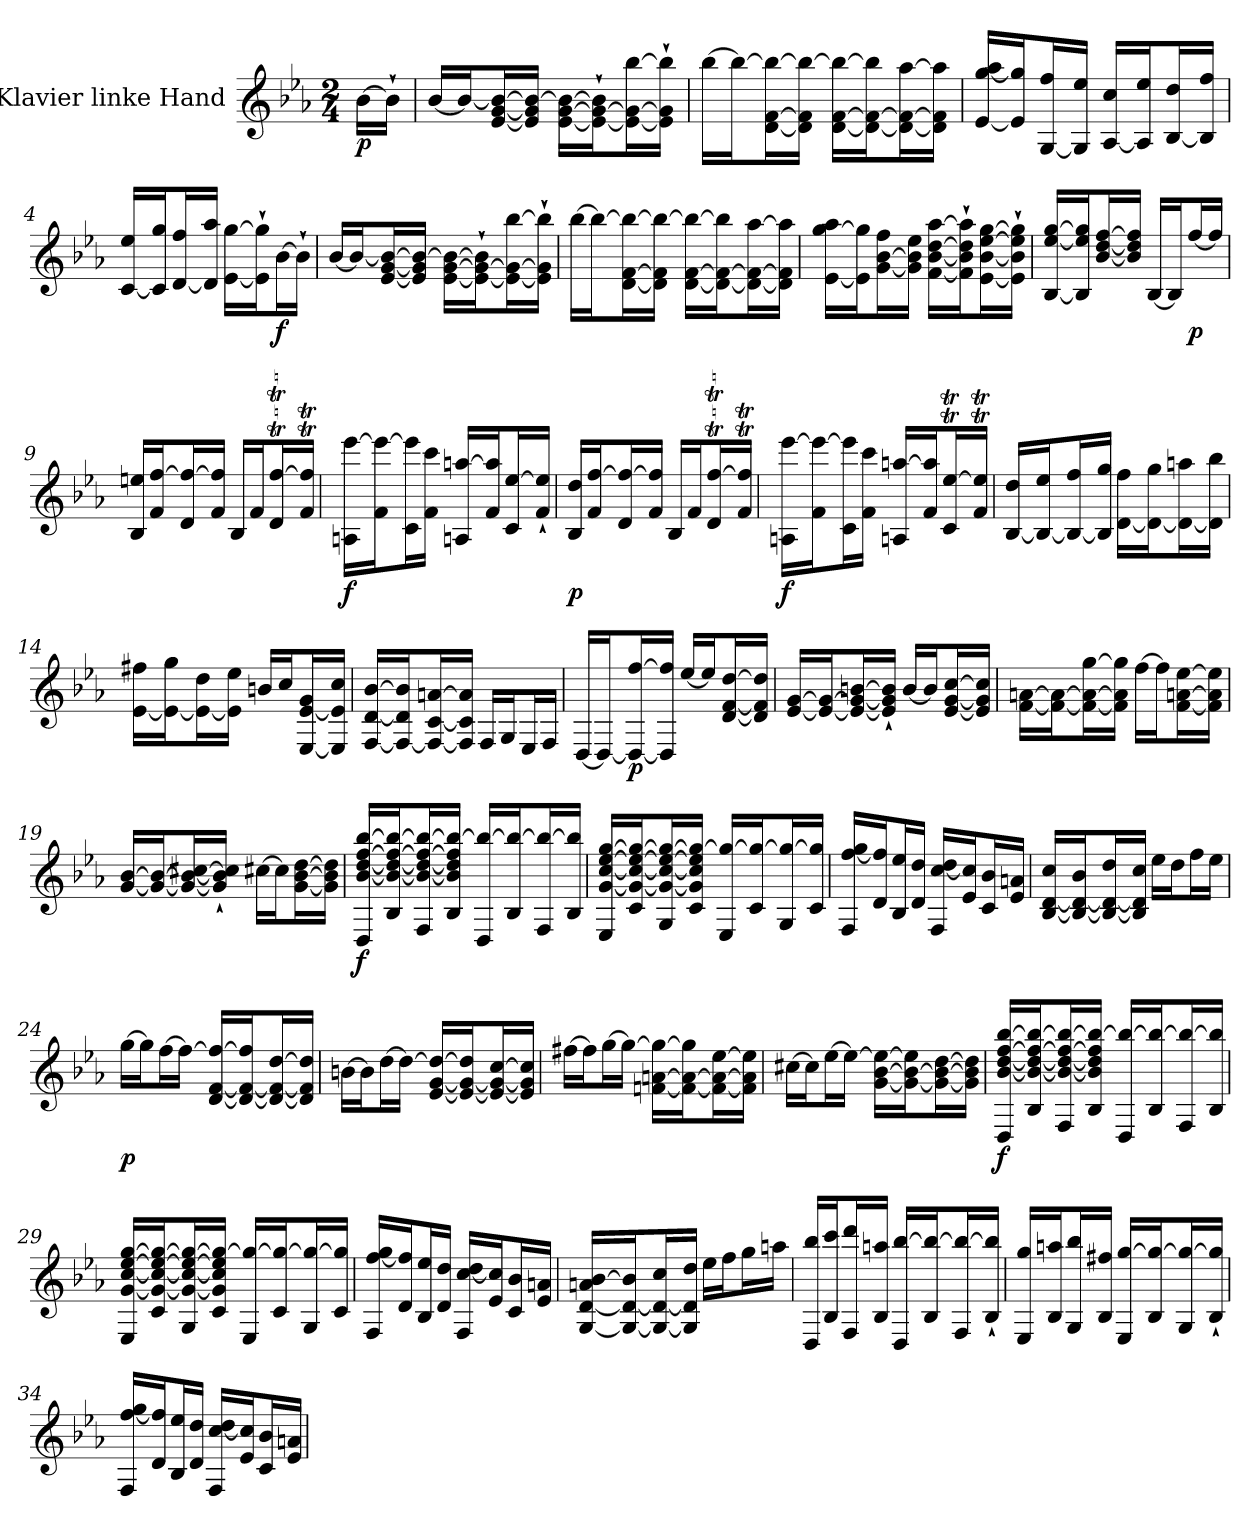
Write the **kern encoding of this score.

**kern	**dynam
*part1	*part1
*staff1	*staff1
*I"Klavier linke Hand	*
*clefG2	*
*k[b-e-a-]	*
*M2/4	*
=	=
[16b-LL	p
16b-`JJ]	.
=1	=1
[16b-LL	.
16b-J_	.
[16e- [16g 16b-_L	.
16e-] 16g] 16b-_JJ	.
[16e- [16g 16b-_LL	.
16e-_` 16g_` 16b-]`J	.
16e-_ 16g_ [16bb-L	.
16e-]` 16g]` 16bb-]`JJ	.
=2	=2
[16bb-LL	.
16bb-J_	.
[16d [16f 16bb-_L	.
16d] 16f] 16bb-_JJ	.
[16d [16f 16bb-_LL	.
16d_ 16f_ 16bb-]J	.
16d_ 16f_ [16aa-L	.
16d] 16f] 16aa-]JJ	.
=3	=3
[16e- [16gg 16aa-LL	.
16e-] 16gg]J	.
[16G 16ffL	.
16G] 16ee-JJ	.
[16A- 16ccLL	.
16A-] 16ee-J	.
[16B- 16ddL	.
16B-] 16ffJJ	.
=4	=4
[16c 16ee-LL	.
16c] 16ggJ	.
[16d 16ffL	.
16d] 16aa-JJ	.
[16e- [16ggLL	.
16e-]` 16gg]`J	.
[16b-L	f
16b-`JJ]	.
=5	=5
[16b-LL	.
16b-J_	.
[16e- [16g 16b-_L	.
16e-] 16g] 16b-_JJ	.
[16e- [16g 16b-_LL	.
16e-_` 16g_` 16b-]`J	.
16e-_ 16g_ [16bb-L	.
16e-]` 16g]` 16bb-]`JJ	.
=6	=6
[16bb-LL	.
16bb-J_	.
[16d [16f 16bb-_L	.
16d] 16f] 16bb-_JJ	.
[16d [16f 16bb-_LL	.
16d_ 16f_ 16bb-]J	.
16d_ 16f_ [16aa-L	.
16d] 16f] 16aa-]JJ	.
=7	=7
[16e- [16gg 16aa-LL	.
16e-] 16gg]J	.
[16g [16b- 16ffL	.
16g] 16b-] 16ee-JJ	.
[16f [16b- [16dd [16aa-LL	.
16f]` 16b-]` 16dd]` 16aa-]`J	.
[16e- [16b- [16ee- [16ggL	.
16e-]` 16b-]` 16ee-]` 16gg]`JJ	.
=8	=8
[16B- [16ee- [16ggLL	.
16B-] 16ee-] 16gg]J	.
[16b- [16dd [16ffL	.
16b-] 16dd] 16ff]JJ	.
[16B-LL	.
16B-J]	.
[16ffL	p
16ffJJ]	.
=9	=9
16B- 16eenLL	.
16f [16ffJ	.
16d 16ff_L	.
16f 16ff]JJ	.
16B-LL	.
16fJ	.
16dT [16ffTL	.
16fT 16ff]TJJ	.
=10	=10
16An [16eee-LL	f
16f 16eee-_J	.
16c 16eee-]L	.
16f 16cccJJ	.
16An [16aanLL	.
16f 16aa]J	.
16c [16ee-L	.
16f` 16ee-]`JJ	.
=11	=11
16B- 16ddLL	p
16f [16ffJ	.
16d 16ff_L	.
16f 16ff]JJ	.
16B-LL	.
16fJ	.
16dT [16ffTL	.
16fT 16ff]TJJ	.
=12	=12
16An [16eee-LL	f
16f 16eee-_J	.
16c 16eee-]L	.
16f 16cccJJ	.
16An [16aanLL	.
16f 16aa]J	.
16cT [16ee-TL	.
16fT 16ee-]TJJ	.
=13	=13
[16B- 16ddLL	.
16B-_ 16ee-J	.
16B-_ 16ffL	.
16B-] 16ggJJ	.
[16d 16ffLL	.
16d_ 16ggJ	.
16d_ 16aanL	.
16d] 16bb-JJ	.
=14	=14
[16e- 16ff#XLL	.
16e-_ 16ggJ	.
16e-_ 16ddL	.
16e-] 16ee-JJ	.
16bnLL	.
16ccJ	.
[16E- [16e- 16gL	.
16E-] 16e-] 16ccJJ	.
=15	=15
[16F [16d [16b-LL	.
16F_ 16d] 16b-]J	.
16F_ [16c [16anL	.
16F] 16c] 16a]JJ	.
16FLL	.
16GJ	.
16E-L	.
16FJJ	.
=16	=16
[16DLL	.
16DJ_	.
16D_ [16ffL	p
16D] 16ff]JJ	.
[16ee-LL	.
16ee-J]	.
[16d [16f [16ddL	.
16d] 16f] 16dd]JJ	.
=17	=17
[16e- [16gLL	.
16e-_ 16g_J	.
16e-_ 16g_ [16bnL	.
16e-]` 16g]` 16b]`JJ	.
[16bLL	.
16bJ]	.
[16e- [16g [16ccL	.
16e-] 16g] 16cc]JJ	.
=18	=18
[16f [16anLL	.
16f_ 16a_J	.
16f_ 16a_ [16ggL	.
16f] 16a] 16gg]JJ	.
[16ffLL	.
16ffJ]	.
[16f [16an [16ee-L	.
16f] 16a] 16ee-]JJ	.
=19	=19
[16g [16b-LL	.
16g_ 16b-_J	.
16g_ 16b-_ [16cc#XL	.
16g]` 16b-]` 16cc#]`JJ	.
[16cc#XLL	.
16cc#J]	.
[16g [16b- [16ddL	.
16g] 16b-] 16dd]JJ	.
=20	=20
16D [16b- [16dd [16ff [16bb-LL	f
16B- 16b-_ 16dd_ 16ff_ 16bb-_J	.
16F 16b-_ 16dd_ 16ff_ 16bb-_L	.
16B- 16b-] 16dd] 16ff] 16bb-_JJ	.
16D 16bb-_LL	.
16B- 16bb-_J	.
16F 16bb-_L	.
16B- 16bb-]JJ	.
=21	=21
16E- [16g [16cc [16ee- [16ggLL	.
16c 16g_ 16cc_ 16ee-_ 16gg_J	.
16G 16g_ 16cc_ 16ee-_ 16gg_L	.
16c 16g] 16cc] 16ee-] 16gg_JJ	.
16E- 16gg_LL	.
16c 16gg_J	.
16G 16gg_L	.
16c 16gg]JJ	.
=22	=22
16F [16ff 16ggLL	.
16d 16ff]J	.
16B- 16ee-L	.
16d 16ddJJ	.
16F [16cc 16ddLL	.
16e- 16cc]J	.
16c 16b-L	.
16e- 16anJJ	.
=23	=23
[16B- [16d 16ccLL	.
16B-_ 16d_ 16b-J	.
16B-_ 16d_ 16ddL	.
16B-] 16d] 16ccJJ	.
16ee-LL	.
16ddJ	.
16ffL	.
16ee-JJ	.
=24	=24
[16ggLL	p
16ggJ]	.
[16ffL	.
16ffJJ_	.
[16d [16f 16ff_LL	.
16d_ 16f_ 16ff]J	.
16d_ 16f_ [16ddL	.
16d] 16f] 16dd]JJ	.
=25	=25
[16bnLL	.
16bJ]	.
[16ddL	.
16ddJJ_	.
[16e- [16g 16dd_LL	.
16e-_ 16g_ 16dd]J	.
16e-_ 16g_ [16ccL	.
16e-] 16g] 16cc]JJ	.
=26	=26
[16ff#XLL	.
16ff#J]	.
[16ggL	.
16ggJJ_	.
[16fn [16an 16gg_LL	.
16f_ 16a_ 16gg]J	.
16f_ 16a_ [16ee-L	.
16f] 16a] 16ee-]JJ	.
=27	=27
[16cc#XLL	.
16cc#J]	.
[16ee-L	.
16ee-JJ_	.
[16g [16b- 16ee-_LL	.
16g_ 16b-_ 16ee-]J	.
16g_ 16b-_ [16ddL	.
16g] 16b-] 16dd]JJ	.
=28	=28
16D [16b- [16dd [16ff [16bb-LL	f
16B- 16b-_ 16dd_ 16ff_ 16bb-_J	.
16F 16b-_ 16dd_ 16ff_ 16bb-_L	.
16B- 16b-] 16dd] 16ff] 16bb-_JJ	.
16D 16bb-_LL	.
16B- 16bb-_J	.
16F 16bb-_L	.
16B- 16bb-]JJ	.
=29	=29
16E- [16g [16cc [16ee- [16ggLL	.
16c 16g_ 16cc_ 16ee-_ 16gg_J	.
16G 16g_ 16cc_ 16ee-_ 16gg_L	.
16c 16g] 16cc] 16ee-] 16gg_JJ	.
16E- 16gg_LL	.
16c 16gg_J	.
16G 16gg_L	.
16c 16gg]JJ	.
=30	=30
16F [16ff 16ggLL	.
16d 16ff]J	.
16B- 16ee-L	.
16d 16ddJJ	.
16F [16cc 16ddLL	.
16e- 16cc]J	.
16c 16b-L	.
16e- 16anJJ	.
=31	=31
[16G [16d 16an [16b-LL	.
16G_ 16d_ 16b-]J	.
16G_ 16d_ 16ccL	.
16G] 16d] 16ddJJ	.
16ee-LL	.
16ffJ	.
16ggL	.
16aanJJ	.
=32	=32
16D 16bb-LL	.
16B- 16cccJ	.
16F 16dddL	.
16B- 16aanJJ	.
16D [16bb-LL	.
16B- 16bb-_J	.
16F 16bb-_L	.
16B-` 16bb-]`JJ	.
=33	=33
16E- 16ggLL	.
16B- 16aanJ	.
16G 16bb-L	.
16B- 16ff#XJJ	.
16E- [16ggLL	.
16B- 16gg_J	.
16G 16gg_L	.
16B-` 16gg]`JJ	.
=34	=34
16F [16ff 16ggLL	.
16d 16ff]J	.
16B- 16ee-L	.
16d 16ddJJ	.
16F [16cc 16ddLL	.
16e- 16cc]J	.
16c 16b-L	.
16e- 16anJJ	.
=	=
*-	*-
